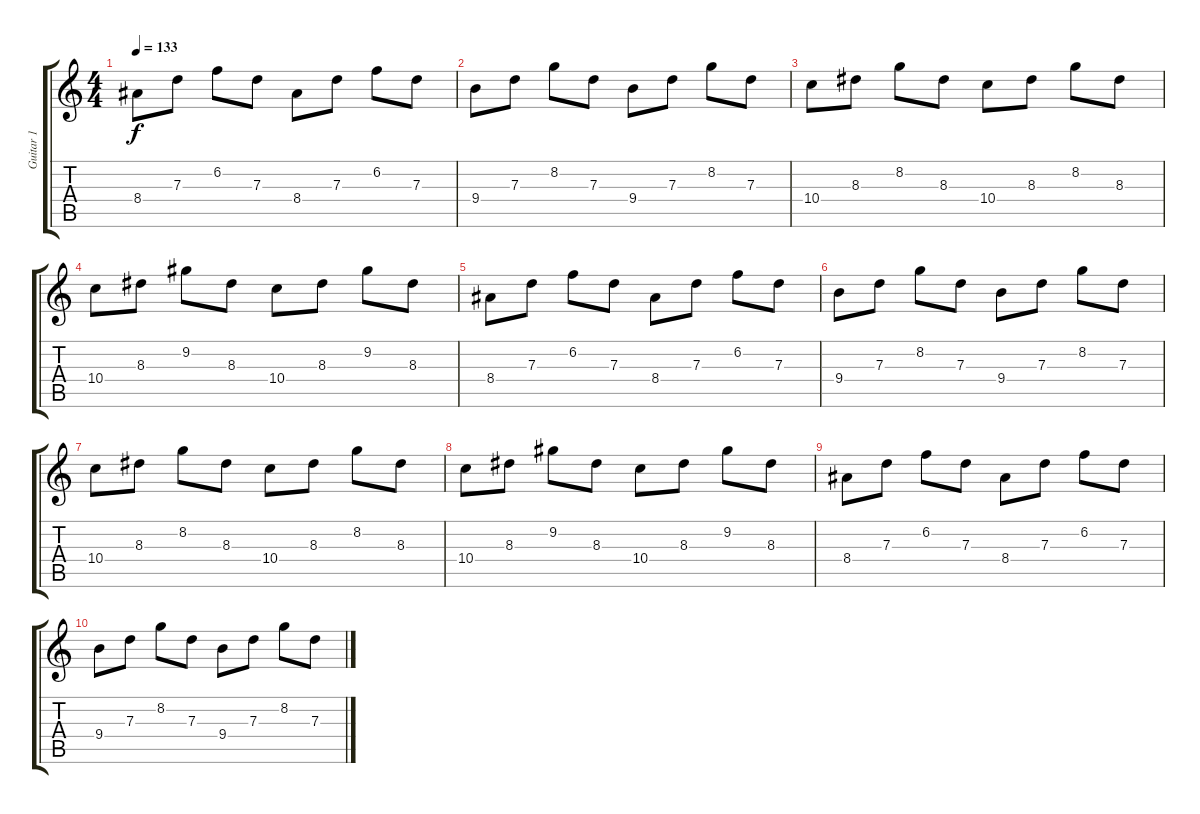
\track ("Guitar 1" "Guitar 1") {instrument acousticguitarnylon}
\staff {score tabs}
\tuning (E4 B3 G3 D3 A2 E2) {hide}
\ts (4 4)
\tempo 133
\clef g2
\ks c
8.4.8{dy f} 7.3.8 6.2.8 7.3.8 8.4.8 7.3.8 6.2.8 7.3.8 |
9.4.8 7.3.8 8.2.8 7.3.8 9.4.8 7.3.8 8.2.8 7.3.8 |
10.4.8 8.3.8 8.2.8 8.3.8 10.4.8 8.3.8 8.2.8 8.3.8 |
10.4.8 8.3.8 9.2.8 8.3.8 10.4.8 8.3.8 9.2.8 8.3.8 |
8.4.8 7.3.8 6.2.8 7.3.8 8.4.8 7.3.8 6.2.8 7.3.8 |
9.4.8 7.3.8 8.2.8 7.3.8 9.4.8 7.3.8 8.2.8 7.3.8 |
10.4.8 8.3.8 8.2.8 8.3.8 10.4.8 8.3.8 8.2.8 8.3.8 |
10.4.8 8.3.8 9.2.8 8.3.8 10.4.8 8.3.8 9.2.8 8.3.8 |
8.4.8 7.3.8 6.2.8 7.3.8 8.4.8 7.3.8 6.2.8 7.3.8 |
9.4.8 7.3.8 8.2.8 7.3.8 9.4.8 7.3.8 8.2.8 7.3.8
